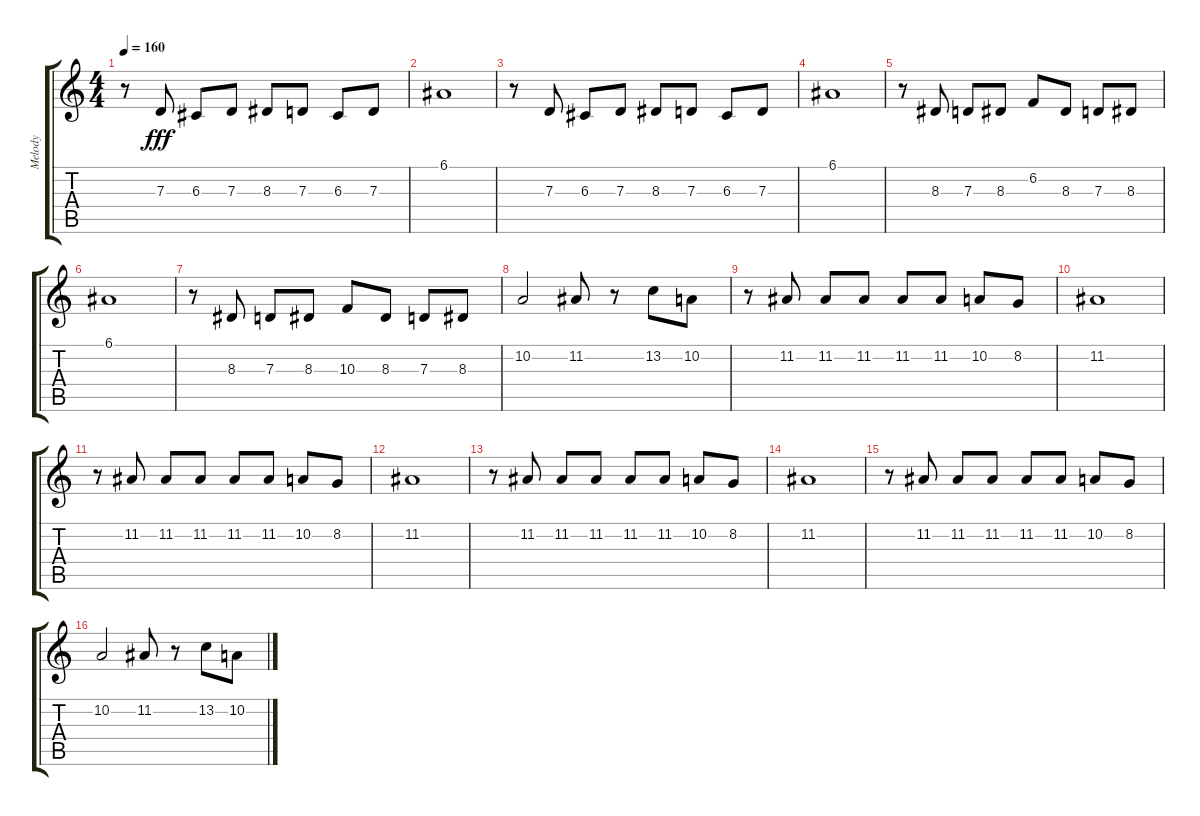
\track ("Melody" "Melody") {instrument bagpipe}
\staff {score tabs}
\tuning (E4 B3 G3 D3 A2 E2) {hide}
\ts (4 4)
\tempo 160
\clef g2
\ks c
r.8{dy fff instrument bagpipe} 7.3.8 6.3.8 7.3.8 8.3.8 7.3.8 6.3.8 7.3.8 |
6.1.1 |
r.8 7.3.8 6.3.8 7.3.8 8.3.8 7.3.8 6.3.8 7.3.8 |
6.1.1 |
r.8 8.3.8 7.3.8 8.3.8 6.2.8 8.3.8 7.3.8 8.3.8 |
6.1.1 |
r.8 8.3.8 7.3.8 8.3.8 10.3.8 8.3.8 7.3.8 8.3.8 |
10.2.2 11.2.8 r.8 13.2.8 10.2.8 |
r.8 11.2.8 11.2.8 11.2.8 11.2.8 11.2.8 10.2.8 8.2.8 |
11.2.1 |
r.8 11.2.8 11.2.8 11.2.8 11.2.8 11.2.8 10.2.8 8.2.8 |
11.2.1 |
r.8 11.2.8 11.2.8 11.2.8 11.2.8 11.2.8 10.2.8 8.2.8 |
11.2.1 |
\section ("" "")
r.8 11.2.8 11.2.8 11.2.8 11.2.8 11.2.8 10.2.8 8.2.8 |
10.2.2 11.2.8 r.8 13.2.8 10.2.8
